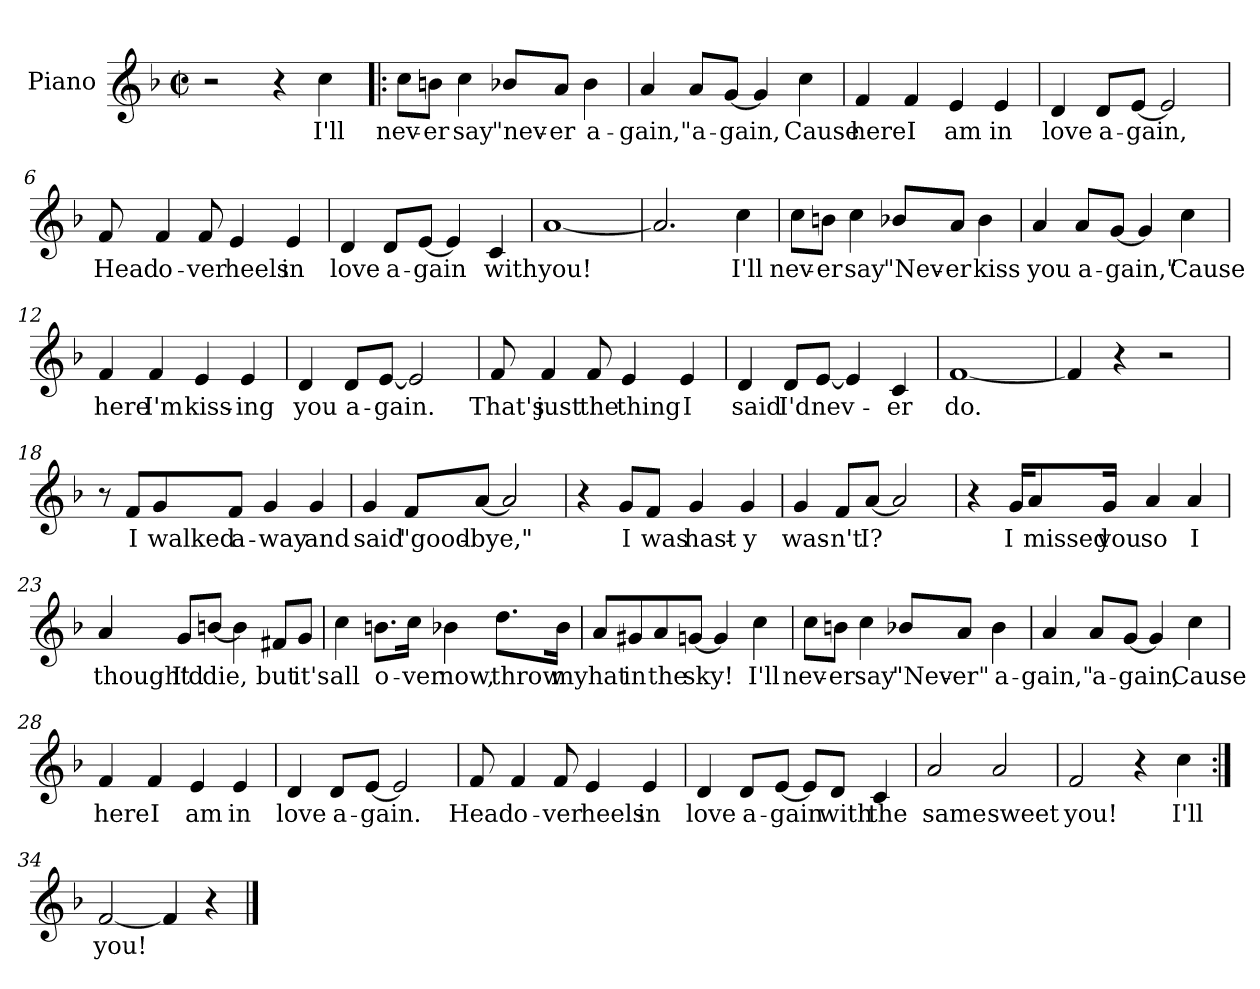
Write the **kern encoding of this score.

**kern	**text
*part1	*part1
*staff1	*staff1
*I"Piano	*
*I'Pno.	*
*clefG2	*
*k[b-]	*
*F:	*
*M2/2	*
*met(c|)	*
=1	=1
2r	.
4r	.
4cc\	I'll
=2!|:	=2!|:
8cc\L	nev-
8bn\J	-er
4cc\	say
8b-X/L	"nev-
8a/J	-er
4b-\	a-
=3	=3
4a/	-gain,"
8a/L	a-
[8g/J	-gain,
4g/]	.
4cc\	Cause
=4	=4
4f/	here
4f/	I
4e/	am
4e/	in
=5	=5
4d/	love
8d/L	a-
[8e/J	-gain,
2e/]	.
!!LO:LB:g=z
=6	=6
8f/	Head
4f/	o-
8f/	-ver
4e/	heels
4e/	in
=7	=7
4d/	love
8d/L	a-
[8e/J	-gain
4e/]	.
4c/	with
=8	=8
[1a	you!
=9	=9
2.a/]	.
4cc\	I'll
=10	=10
8cc\L	nev-
8bn\J	-er
4cc\	say
8b-X/L	"Nev-
8a/J	-er
4b-\	kiss
!!LO:LB:g=z
=11	=11
4a/	you
8a/L	a-
[8g/J	-gain,"
4g/]	.
4cc\	Cause
=12	=12
4f/	here
4f/	I'm
4e/	kiss-
4e/	-ing
=13	=13
4d/	you
8d/L	a-
[8e/J	-gain.
2e/]	.
=14	=14
8f/	That's
4f/	just
8f/	the
4e/	thing
4e/	I
!!LO:LB:g=z
=15	=15
4d/	said
8d/L	I'd
[8e/J	nev-
4e/]	.
4c/	-er
=16	=16
[1f	do.
=17	=17
4f/]	.
4r	.
2r	.
=18	=18
8r	.
8f/L	I
8g/	walked
8f/J	a-
4g/	-way
4g/	and
=19	=19
4g/	said
8f/L	"good-
[8a/J	-bye,"
2a/]	.
!!LO:LB:g=z
=20	=20
4r	.
8g/L	I
8f/J	was
4g/	hast-
4g/	-y
=21	=21
4g/	was-
8f/L	-n't
[8a/J	I?
2a/]	.
=22	=22
4r	.
16g/KL	I
8a/	missed
16g/Jk	you
4a/	so
4a/	I
=23	=23
4a/	thought
8g/L	I'd
[8bn/J	die,
4b\]	.
8f#X/L	but
8g/J	it's
!!LO:LB:g=z
=24	=24
4cc\	all
8.bn\L	o-
16cc\Jk	-ver
4b-X\	now,
8.dd\L	throw
16b-\Jk	my
=25	=25
8a/L	hat
8g#X/	in
8a/	the
[8gn/J	sky!
4g/]	.
4cc\	I'll
=26	=26
8cc\L	nev-
8bn\J	-er
4cc\	say
8b-X/L	"Nev-
8a/J	-er"
4b-\	a-
!!LO:LB:g=z
=27	=27
4a/	-gain,"
8a/L	a-
[8g/J	-gain,
4g/]	.
4cc\	Cause
=28	=28
4f/	here
4f/	I
4e/	am
4e/	in
=29	=29
4d/	love
8d/L	a-
[8e/J	-gain.
2e/]	.
=30	=30
8f/	Head
4f/	o-
8f/	-ver
4e/	heels
4e/	in
=31	=31
4d/	love
8d/L	a-
[8e/J	-gain
8e/L]	.
8d/J	with
4c/	the
!!LO:LB:g=z
=32	=32
2a/	same
2a/	sweet
=33	=33
2f/	you!
4r	.
4cc\	I'll
=34:|!	=34:|!
[2f/	you!
4f/]	.
4r	.
==	==
*-	*-
